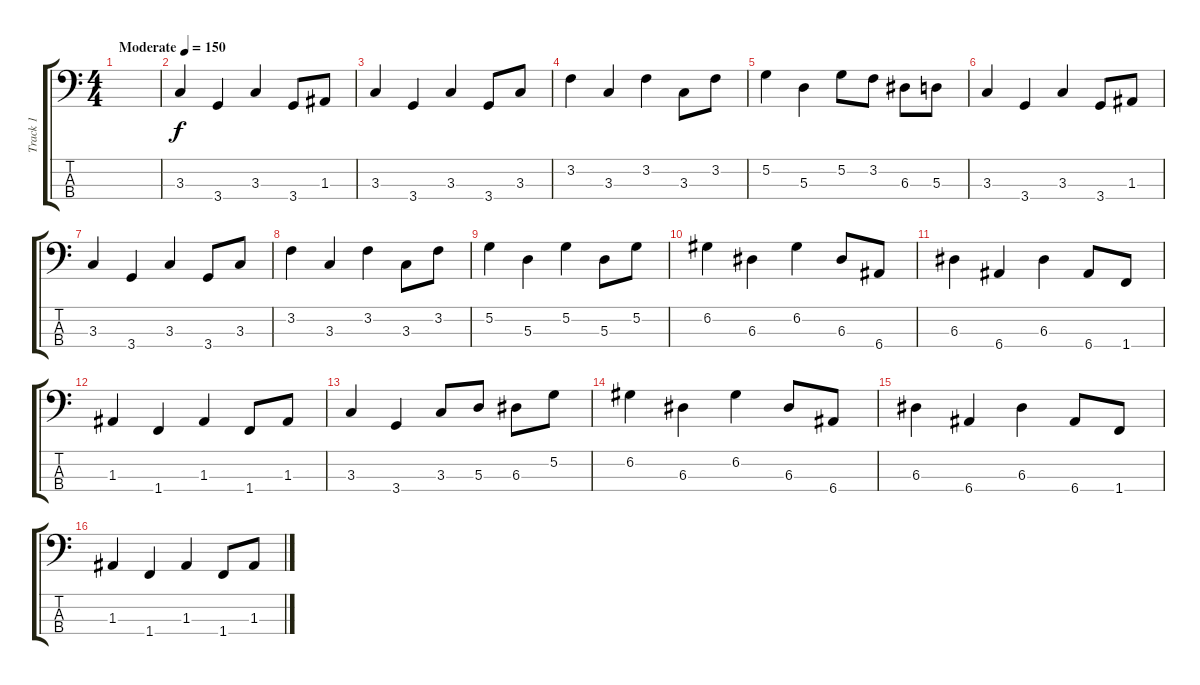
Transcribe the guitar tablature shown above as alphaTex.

\track ("Track 1" "Track 1") {instrument electricbassfinger}
\staff {score tabs}
\tuning (G2 D2 A1 E1) {hide}
\ts (4 4)
\tempo (150 "Moderate")
\clef f4
\ks c
|
3.3.4 3.4.4 3.3.4 3.4.8 1.3.8 |
3.3.4 3.4.4 3.3.4 3.4.8 3.3.8 |
3.2.4 3.3.4 3.2.4 3.3.8 3.2.8 |
5.2.4 5.3.4 5.2.8 3.2.8 6.3.8 5.3.8 |
3.3.4 3.4.4 3.3.4 3.4.8 1.3.8 |
3.3.4 3.4.4 3.3.4 3.4.8 3.3.8 |
3.2.4 3.3.4 3.2.4 3.3.8 3.2.8 |
5.2.4 5.3.4 5.2.4 5.3.8 5.2.8 |
6.2.4 6.3.4 6.2.4 6.3.8 6.4.8 |
6.3.4 6.4.4 6.3.4 6.4.8 1.4.8 |
1.3.4 1.4.4 1.3.4 1.4.8 1.3.8 |
3.3.4 3.4.4 3.3.8 5.3.8 6.3.8 5.2.8 |
6.2.4 6.3.4 6.2.4 6.3.8 6.4.8 |
6.3.4 6.4.4 6.3.4 6.4.8 1.4.8 |
1.3.4 1.4.4 1.3.4 1.4.8 1.3.8
